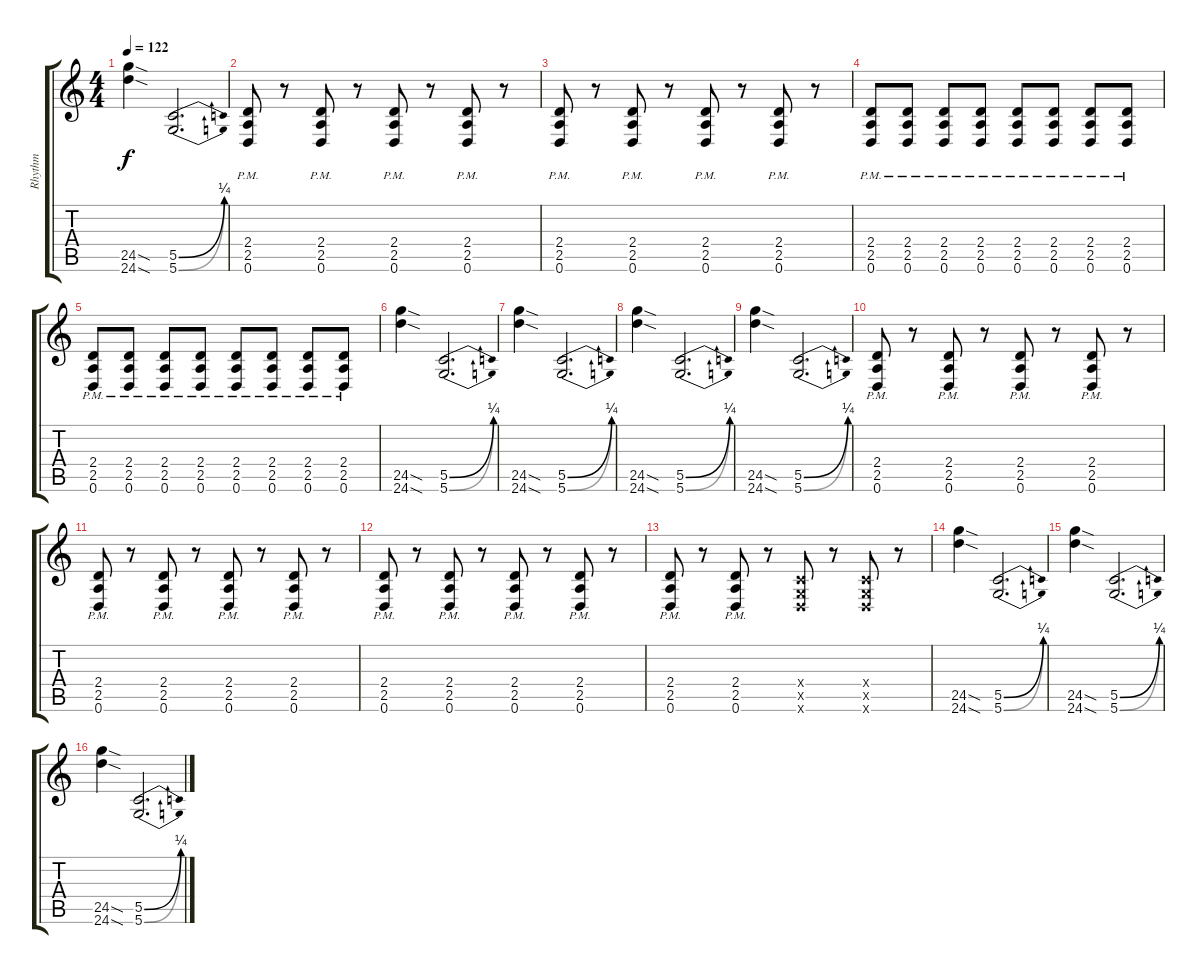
\track ("Rhythm" "Rhythm") {instrument distortionguitar}
\staff {score tabs}
\tuning (D4 A3 F3 C3 G2 D2) {hide}
\ts (4 4)
\tempo 122
\clef g2
\ks c
(24.5{sod} 24.6{sod}).4{dy f} (5.5{be (bend 0 0 60 1)} 5.6{be (bend 0 0 60 1)}).2{d} |
(2.4{pm} 2.5{pm} 0.6{pm}).8 r.8 (2.4{pm} 2.5{pm} 0.6{pm}).8 r.8 (2.4{pm} 2.5{pm} 0.6{pm}).8 r.8 (2.4{pm} 2.5{pm} 0.6{pm}).8 r.8 |
(2.4{pm} 2.5{pm} 0.6{pm}).8 r.8 (2.4{pm} 2.5{pm} 0.6{pm}).8 r.8 (2.4{pm} 2.5{pm} 0.6{pm}).8 r.8 (2.4{pm} 2.5{pm} 0.6{pm}).8 r.8 |
(2.4{pm} 2.5{pm} 0.6{pm}).8 (2.4{pm} 2.5{pm} 0.6{pm}).8 (2.4{pm} 2.5{pm} 0.6{pm}).8 (2.4{pm} 2.5{pm} 0.6{pm}).8 (2.4{pm} 2.5{pm} 0.6{pm}).8 (2.4{pm} 2.5{pm} 0.6{pm}).8 (2.4{pm} 2.5{pm} 0.6{pm}).8 (2.4{pm} 2.5 0.6).8 |
(2.4{pm} 2.5{pm} 0.6{pm}).8 (2.4{pm} 2.5{pm} 0.6{pm}).8 (2.4{pm} 2.5{pm} 0.6{pm}).8 (2.4{pm} 2.5{pm} 0.6{pm}).8 (2.4{pm} 2.5{pm} 0.6{pm}).8 (2.4{pm} 2.5{pm} 0.6{pm}).8 (2.4{pm} 2.5{pm} 0.6{pm}).8 (2.4{pm} 2.5{pm} 0.6{pm}).8 |
(24.5{sod} 24.6{sod}).4 (5.5{be (bend 0 0 60 1)} 5.6{be (bend 0 0 60 1)}).2{d} |
(24.5{sod} 24.6{sod}).4 (5.5{be (bend 0 0 60 1)} 5.6{be (bend 0 0 60 1)}).2{d} |
(24.5{sod} 24.6{sod}).4 (5.5{be (bend 0 0 60 1)} 5.6{be (bend 0 0 60 1)}).2{d} |
(24.5{sod} 24.6{sod}).4 (5.5{be (bend 0 0 60 1)} 5.6{be (bend 0 0 60 1)}).2{d} |
(2.4{pm} 2.5{pm} 0.6{pm}).8 r.8 (2.4{pm} 2.5{pm} 0.6{pm}).8 r.8 (2.4{pm} 2.5{pm} 0.6{pm}).8 r.8 (2.4{pm} 2.5{pm} 0.6{pm}).8 r.8 |
(2.4{pm} 2.5{pm} 0.6{pm}).8 r.8 (2.4{pm} 2.5{pm} 0.6{pm}).8 r.8 (2.4{pm} 2.5{pm} 0.6{pm}).8 r.8 (2.4{pm} 2.5{pm} 0.6{pm}).8 r.8 |
(2.4{pm} 2.5{pm} 0.6{pm}).8 r.8 (2.4{pm} 2.5{pm} 0.6{pm}).8 r.8 (2.4{pm} 2.5{pm} 0.6{pm}).8 r.8 (2.4{pm} 2.5{pm} 0.6{pm}).8 r.8 |
(2.4{pm} 2.5{pm} 0.6{pm}).8 r.8 (2.4{pm} 2.5{pm} 0.6{pm}).8 r.8 (0.4{x} 0.5{x} 0.6{x}).8 r.8 (0.4{x} 0.5{x} 0.6{x}).8 r.8 |
(24.5{sod} 24.6{sod}).4 (5.5{be (bend 0 0 60 1)} 5.6{be (bend 0 0 60 1)}).2{d} |
(24.5{sod} 24.6{sod}).4 (5.5{be (bend 0 0 60 1)} 5.6{be (bend 0 0 60 1)}).2{d} |
(24.5{sod} 24.6{sod}).4 (5.5{be (bend 0 0 60 1)} 5.6{be (bend 0 0 60 1)}).2{d}
